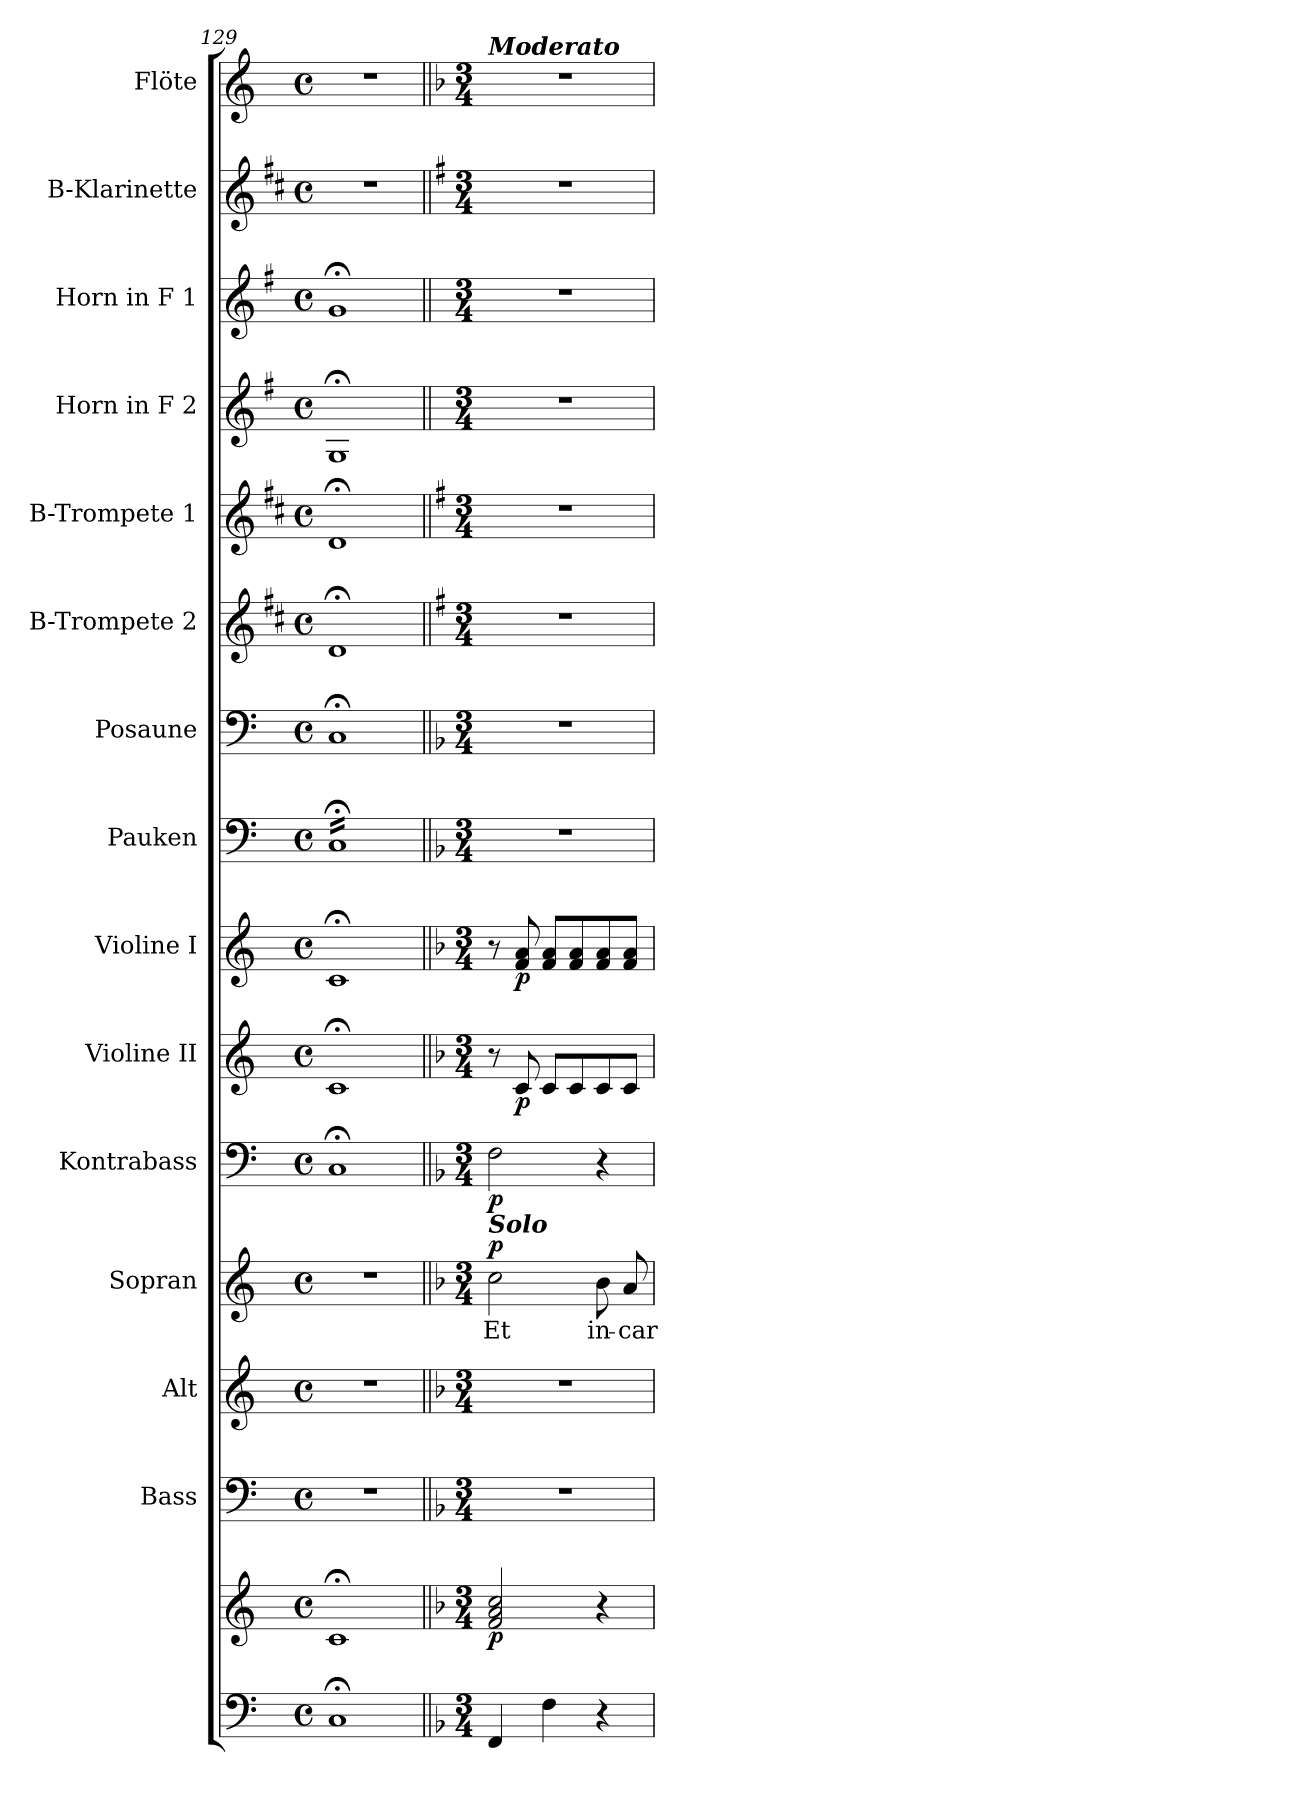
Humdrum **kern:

**kern	**kern	**dynam	**kern	**kern	**kern	**text	**dynam	**kern	**dynam	**kern	**dynam	**kern	**dynam	**kern	**kern	**kern	**kern	**kern	**kern	**kern	**kern
*part15	*part15	*part15	*part14	*part13	*part12	*part12	*part12	*part11	*part11	*part10	*part10	*part9	*part9	*part8	*part7	*part6	*part5	*part4	*part3	*part2	*part1
*staff16	*staff15	*staff15/16	*staff14	*staff13	*staff12	*staff12	*staff12	*staff11	*staff11	*staff10	*staff10	*staff9	*staff9	*staff8	*staff7	*staff6	*staff5	*staff4	*staff3	*staff2	*staff1
*	*	*	*I"Bass	*I"Alt	*I"Sopran	*	*	*I"Kontrabass	*	*I"Violine II	*	*I"Violine I	*	*I"Pauken	*I"Posaune	*I"B-Trompete 2	*I"B-Trompete 1	*I"Horn in F 2	*I"Horn in F 1	*I"B-Klarinette	*I"Flöte
*	*	*	*I'B.	*I'A.	*I'S.	*	*	*I'Kb.	*	*I'Vl. II	*	*I'Vl. I	*	*I'Pk.	*I'Pos.	*I'B Trp. 2	*I'B Trp. 1	*	*	*I'B Kl.	*I'Fl.
*clefF4	*clefG2	*	*clefF4	*clefG2	*clefG2	*	*	*clefF4	*	*clefG2	*	*clefG2	*	*clefF4	*clefF4	*clefG2	*clefG2	*clefG2	*clefG2	*clefG2	*clefG2
*	*	*	*	*	*	*	*	*ITrd7c12	*	*	*	*	*	*	*	*ITrd1c2	*ITrd1c2	*ITrd4c7	*ITrd4c7	*ITrd1c2	*
*k[]	*k[]	*	*k[]	*k[]	*k[]	*	*	*k[]	*	*k[]	*	*k[]	*	*k[]	*k[]	*k[]	*k[]	*k[]	*k[]	*k[]	*k[]
*C:	*C:	*	*C:	*C:	*C:	*	*	*C:	*	*C:	*	*C:	*	*C:	*C:	*C:	*C:	*C:	*C:	*C:	*C:
*M4/4	*M4/4	*	*M4/4	*M4/4	*M4/4	*	*	*M4/4	*	*M4/4	*	*M4/4	*	*M4/4	*M4/4	*M4/4	*M4/4	*M4/4	*M4/4	*M4/4	*M4/4
*met(c)	*met(c)	*	*met(c)	*met(c)	*met(c)	*	*	*met(c)	*	*met(c)	*	*met(c)	*	*met(c)	*met(c)	*met(c)	*met(c)	*met(c)	*met(c)	*met(c)	*met(c)
=129	=129	=129	=129	=129	=129	=129	=129	=129	=129	=129	=129	=129	=129	=129	=129	=129	=129	=129	=129	=129	=129
*	*	*	*	*	*	*	*	*	*	*	*	*	*	*tremolo	*	*	*	*	*	*	*
1C;<	1c;<	.	1r	1r	1r	.	.	1CC;<	.	1c;<	.	1c;<	.	16C;LL	1C;<	1c;<	1c;<	1C;<	1c;<	1r	1r
.	.	.	.	.	.	.	.	.	.	.	.	.	.	16C;	.	.	.	.	.	.	.
.	.	.	.	.	.	.	.	.	.	.	.	.	.	16C;	.	.	.	.	.	.	.
.	.	.	.	.	.	.	.	.	.	.	.	.	.	16C;	.	.	.	.	.	.	.
.	.	.	.	.	.	.	.	.	.	.	.	.	.	16C;	.	.	.	.	.	.	.
.	.	.	.	.	.	.	.	.	.	.	.	.	.	16C;	.	.	.	.	.	.	.
.	.	.	.	.	.	.	.	.	.	.	.	.	.	16C;	.	.	.	.	.	.	.
.	.	.	.	.	.	.	.	.	.	.	.	.	.	16C;	.	.	.	.	.	.	.
.	.	.	.	.	.	.	.	.	.	.	.	.	.	16C;	.	.	.	.	.	.	.
.	.	.	.	.	.	.	.	.	.	.	.	.	.	16C;	.	.	.	.	.	.	.
.	.	.	.	.	.	.	.	.	.	.	.	.	.	16C;	.	.	.	.	.	.	.
.	.	.	.	.	.	.	.	.	.	.	.	.	.	16C;	.	.	.	.	.	.	.
.	.	.	.	.	.	.	.	.	.	.	.	.	.	16C;	.	.	.	.	.	.	.
.	.	.	.	.	.	.	.	.	.	.	.	.	.	16C;	.	.	.	.	.	.	.
.	.	.	.	.	.	.	.	.	.	.	.	.	.	16C;	.	.	.	.	.	.	.
.	.	.	.	.	.	.	.	.	.	.	.	.	.	16C;JJ	.	.	.	.	.	.	.
*	*	*	*	*	*	*	*	*	*	*	*	*	*	*Xtremolo	*	*	*	*	*	*	*
=130||	=130||	=130||	=130||	=130||	=130||	=130||	=130||	=130||	=130||	=130||	=130||	=130||	=130||	=130||	=130||	=130||	=130||	=130||	=130||	=130||	=130||
*k[b-]	*k[b-]	*	*k[b-]	*k[b-]	*k[b-]	*	*	*k[b-]	*	*k[b-]	*	*k[b-]	*	*k[b-]	*k[b-]	*k[b-]	*k[b-]	*k[b-]	*k[b-]	*k[b-]	*k[b-]
*F:	*F:	*	*F:	*F:	*F:	*	*	*F:	*	*F:	*	*F:	*	*F:	*F:	*F:	*F:	*F:	*F:	*F:	*F:
*M3/4	*M3/4	*	*M3/4	*M3/4	*M3/4	*	*	*M3/4	*	*M3/4	*	*M3/4	*	*M3/4	*M3/4	*M3/4	*M3/4	*M3/4	*M3/4	*M3/4	*M3/4
!	!	!	!	!	!	!	!	!	!	!	!	!	!	!	!	!	!	!	!	!	!LO:TX:a:Bi:t=Moderato
!	!	!	!	!	!LO:TX:a:Bi:t=Solo	!	!	!	!	!	!	!	!	!	!	!	!	!	!	!	!
!	!	!LO:DY:b	!	!	!	!LO:LY:b	!LO:DY:a	!	!LO:DY:b	!	!	!	!	!	!	!	!	!	!	!	!
4FF/	2f/ 2a/ 2cc/	p	2.r	2.r	2cc\	Et	p	2FF\	p	8r	.	8r	.	2.r	2.r	2.r	2.r	2.r	2.r	2.r	2.r
!	!	!	!	!	!	!	!	!	!	!	!LO:DY:b	!	!LO:DY:b	!	!	!	!	!	!	!	!
.	.	.	.	.	.	.	.	.	.	8c/	p	8f/ 8a/	p	.	.	.	.	.	.	.	.
4F\	.	.	.	.	.	.	.	.	.	8c/L	.	8f/ 8a/L	.	.	.	.	.	.	.	.	.
.	.	.	.	.	.	.	.	.	.	8c/	.	8f/ 8a/	.	.	.	.	.	.	.	.	.
!	!	!	!	!	!	!LO:LY:b	!	!	!	!	!	!	!	!	!	!	!	!	!	!	!
4r	4r	.	.	.	8b-\	in-	.	4r	.	8c/	.	8f/ 8a/	.	.	.	.	.	.	.	.	.
!	!	!	!	!	!	!LO:LY:b	!	!	!	!	!	!	!	!	!	!	!	!	!	!	!
.	.	.	.	.	8a/	-car-	.	.	.	8c/J	.	8f/ 8a/J	.	.	.	.	.	.	.	.	.
=	=	=	=	=	=	=	=	=	=	=	=	=	=	=	=	=	=	=	=	=	=
*-	*-	*-	*-	*-	*-	*-	*-	*-	*-	*-	*-	*-	*-	*-	*-	*-	*-	*-	*-	*-	*-
